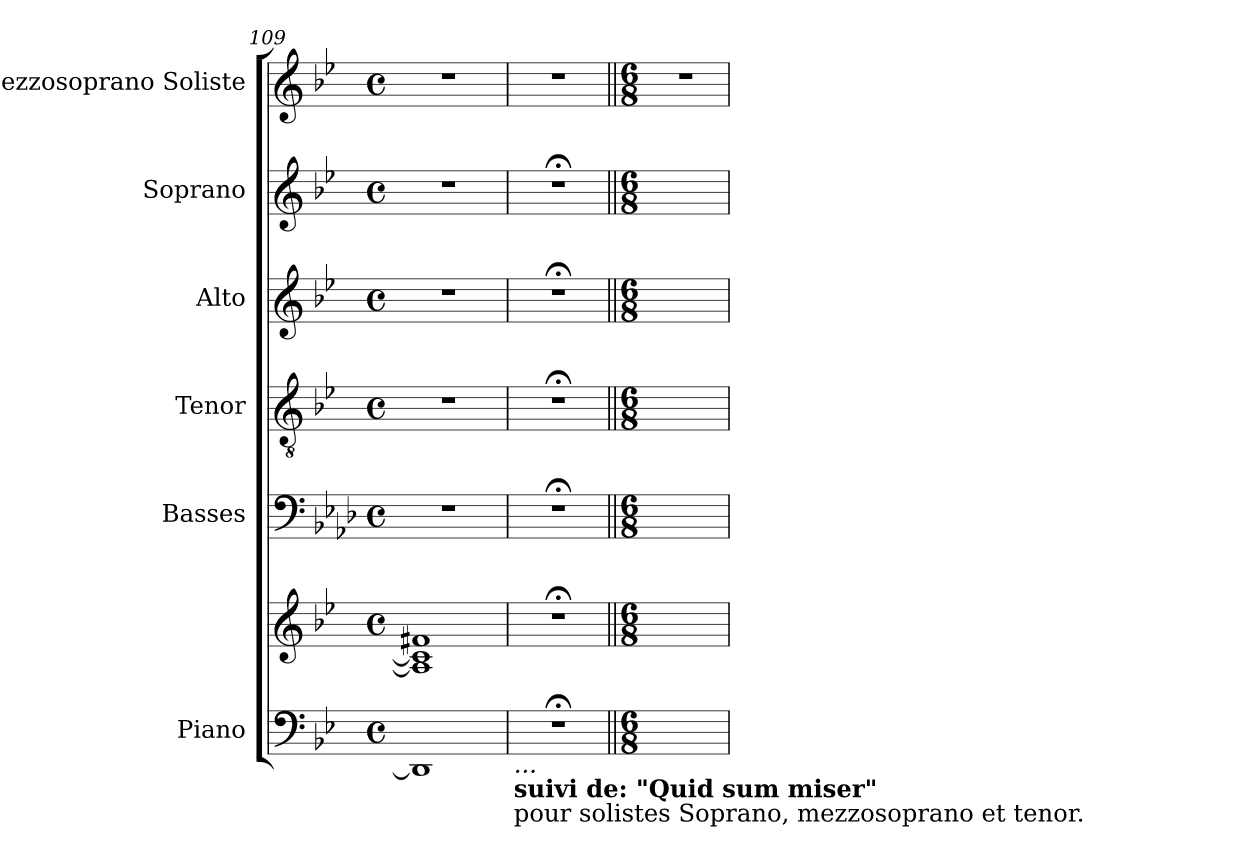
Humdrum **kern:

**kern	**kern	**kern	**kern	**kern	**kern	**kern
*part6	*part6	*part5	*part4	*part3	*part2	*part1
*staff7	*staff6	*staff5	*staff4	*staff3	*staff2	*staff1
*I"Piano	*	*I"Basses	*I"Tenor	*I"Alto	*I"Soprano	*I"Mezzosoprano Soliste
*I'Pia.	*	*I'B.	*I'T.	*I'A.	*I'S.	*
*clefF4	*clefG2	*clefF4	*clefGv2	*clefG2	*clefG2	*clefG2
*	*	*ITrd8c14	*	*	*	*
*k[b-e-]	*k[b-e-]	*k[b-e-a-d-]	*k[b-e-]	*k[b-e-]	*k[b-e-]	*k[b-e-]
*M4/4	*M4/4	*M4/4	*M4/4	*M4/4	*M4/4	*M4/4
*met(c)	*met(c)	*met(c)	*met(c)	*met(c)	*met(c)	*met(c)
=109	=109	=109	=109	=109	=109	=109
1DD]	1A] 1c] 1f#X	1r	1r	1r	1r	1r
=110	=110	=110	=110	=110	=110	=110
!LO:TX:b:i:t=...	!	!	!	!	!	!
!LO:TX:b:B:t=suivi de&colon;  "Quid sum miser"	!	!	!	!	!	!
!LO:TX:b:t=pour solistes Soprano, mezzosoprano et tenor.	!	!	!	!	!	!
1r;<	1r;<	1r;<	1r;<	1r;<	1r;<	1r
=111||	=111||	=111||	=111||	=111||	=111||	=111||
*M6/8	*M6/8	*M6/8	*M6/8	*M6/8	*M6/8	*M6/8
2.ryy	2.ryy	2.ryy	2.ryy	2.ryy	2.ryy	2.r
=	=	=	=	=	=	=
*-	*-	*-	*-	*-	*-	*-
